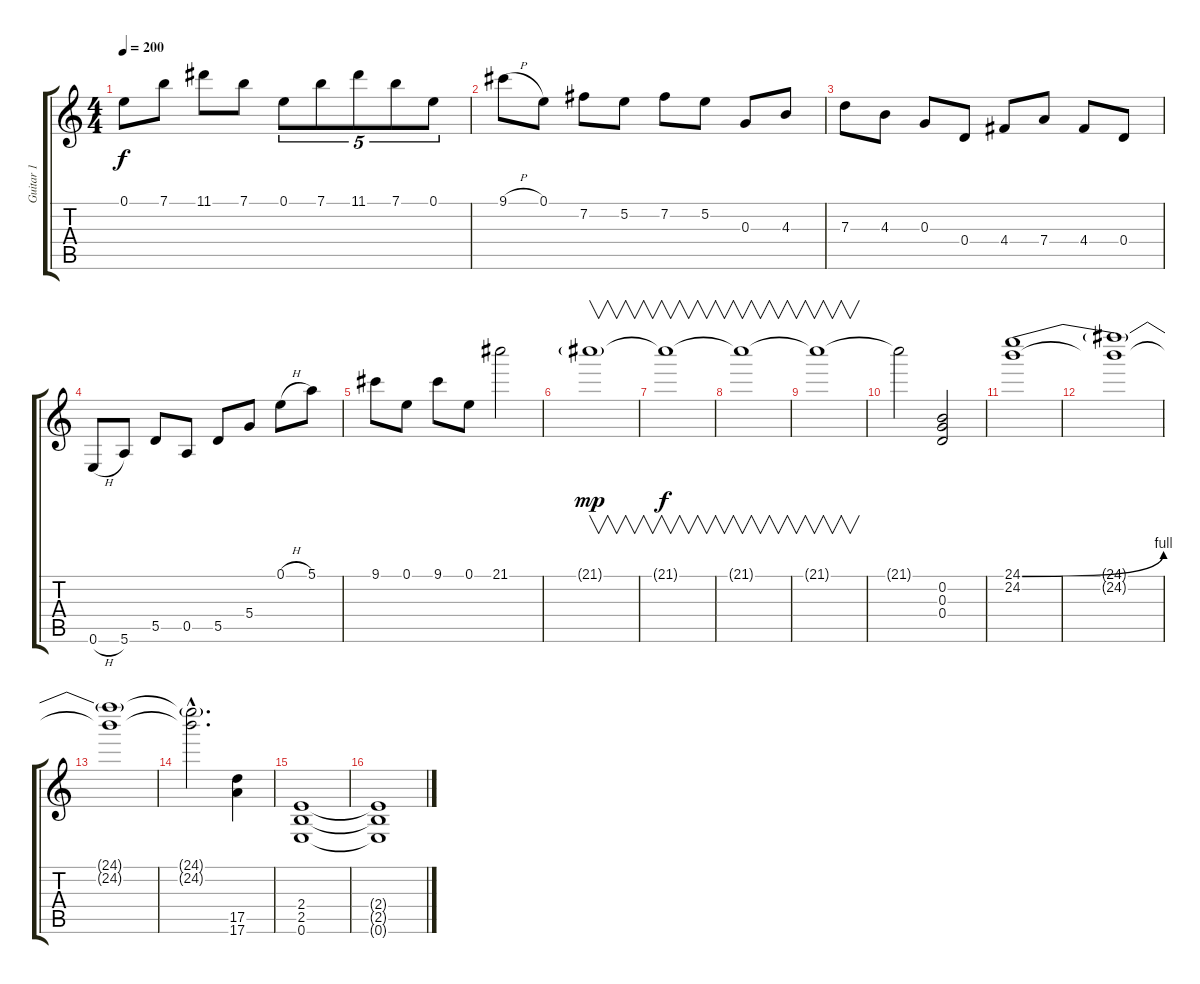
\track ("Guitar 1" "Guitar 1") {instrument distortionguitar}
\staff {score tabs}
\tuning (E4 B3 G3 D3 A2 E2) {hide}
\ts (4 4)
\tempo 200
\clef g2
\ks c
0.1.8{dy f} 7.1.8 11.1.8 7.1.8 0.1.8{tu (5 4)} 7.1.8{tu (5 4)} 11.1.8{tu (5 4)} 7.1.8{tu (5 4)} 0.1.8{tu (5 4)} |
9.1{h}.8 0.1.8 7.2.8 5.2.8 7.2.8 5.2.8 0.3.8 4.3.8 |
7.3.8 4.3.8 0.3.8 0.4.8 4.4.8 7.4.8 4.4.8 0.4.8 |
0.6{h}.8 5.6.8 5.5.8 0.5.8 5.5.8 5.4.8 0.1{h}.8 5.1.8 |
9.1.8 0.1.8 9.1.8 0.1.8 21.1.2 |
21.1{g}.1{v dy mp} |
21.1{t}.1{v dy f} |
21.1{t}.1{v} |
21.1{t}.1{v} |
21.1{t}.2 (0.2 0.3 0.4).2 |
(24.1{be (bend 0 0 60 4)} 24.2).1 |
(24.1{t} 24.2{t}).1 |
(24.1{t} 24.2{t}).1 |
(24.1{hac t} 24.2{hac t}).2{d} (17.5 17.6).4 |
(2.4 2.5 0.6).1 |
(2.4{t} 2.5{t} 0.6{t}).1
